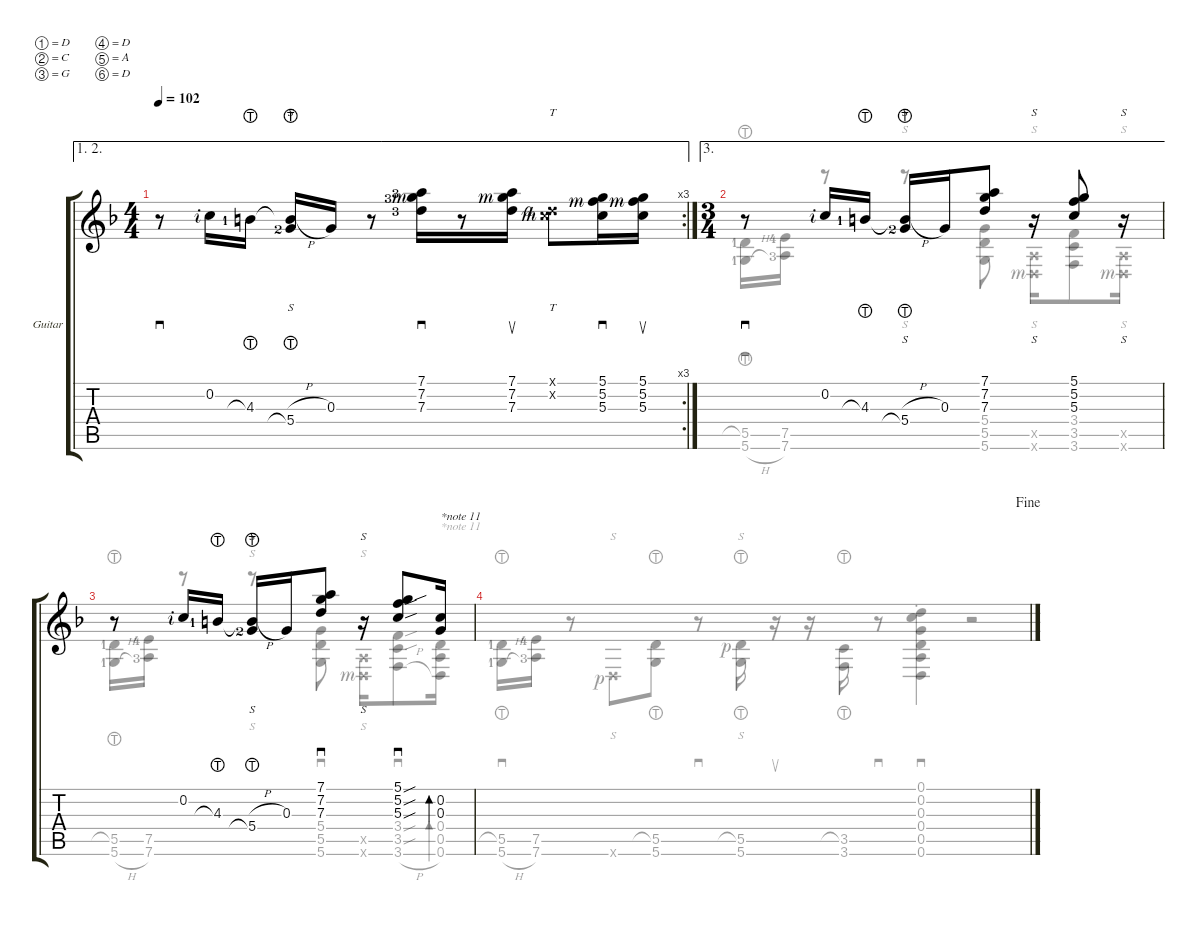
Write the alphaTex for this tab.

\defaultSystemsLayout 4
\hideDynamics
\bracketExtendMode groupsimilarinstruments
\firstSystemTrackNameMode fullname
\otherSystemsTrackNameMode fullname
\firstSystemTrackNameOrientation horizontal
\otherSystemsTrackNameOrientation horizontal
\track ("Guitar" "Gtr.") {instrument acousticguitarsteel}
\staff {score tabs}
\tuning (D4 C4 G3 D3 A2 D2)
\voice
\ae (1 2)
\rc 3
\ts (4 4)
\tempo 102
\clef g2
\ks dminor
r.8{sd dy mf} 0.2{rf 2}.16 4.3{lht lf 2}.16 (5.4{lht lf 3} 4.3{h t}).16{s} 0.3.16 r.8 (7.2{lf 4 rf 3} 7.1{lf 4} 7.3{lf 4}).16{sd} r.8 (7.3 7.2{rf 3} 7.1).16{su} (0.1{x rf 4} 0.2{x rf 3}).8{tt} (5.1 5.2{rf 3} 5.3).16{sd} (5.1 5.2{rf 3} 5.3).16{su} |
\ae 3
\ts (3 4)
r.8{sd} 0.2{rf 2}.16 4.3{lht lf 2}.16 (5.4{lht lf 3} 4.3{h t}).16{s} 0.3.16 (7.3 7.2 7.1).8 r.16{s} (5.3 5.2 5.1).8 r.16{s} |
r.8 0.2{rf 2}.16 4.3{lht lf 2}.16 (5.4{lht lf 3} 4.3{h t}).16{s} 0.3.16 (7.3 7.2 7.1).8{sd} r.16{s} (5.3{sou} 5.2{sou} 5.1{sou}).8{sd} (0.3 0.2).16{bd 0 txt "*note 11"} |
\jump fine
\voice
\clef g2
\ottava regular
\simile none
\ks dminor
(5.5{lht lf 2} 5.6{h lf 2}).16{sd dy mf} (7.6{lf 4} 7.5{lf 5}).16 r.8 0.6{x rf 1}.8{s} (5.6 5.5{lht}).8 r.8{sd} (5.5{lht rf 1} 5.6).16{s} r.16{su} r.16 (3.5{lht} 3.6).16 r.8{sd} |
(5.5{lht lf 2} 5.6{h lf 2}).16{sd} (7.6{lf 4} 7.5{lf 5}).16 r.8 r.8{s} (5.6 5.5 5.4).8 (0.5{x} 0.6{x rf 3}).16{s} (3.6 3.5 3.4).8 (0.5{x} 0.6{x rf 3}).16{s} |
(5.5{lht lf 2} 5.6{h lf 2}).16 (7.6{lf 4} 7.5{lf 5}).16 r.8 r.8{s} (5.6 5.5 5.4).8{sd} (0.5{x} 0.6{x rf 3}).16{s} (3.6{h} 3.5{sou} 3.4{sou}).8{sd} (0.6 0.5 0.4).16{bd 38 txt "*note 11"} |
(0.6{st} 0.5{st} 0.4{st} 0.3{st} 0.2{st} 0.1{st}).4{sd} r.2
